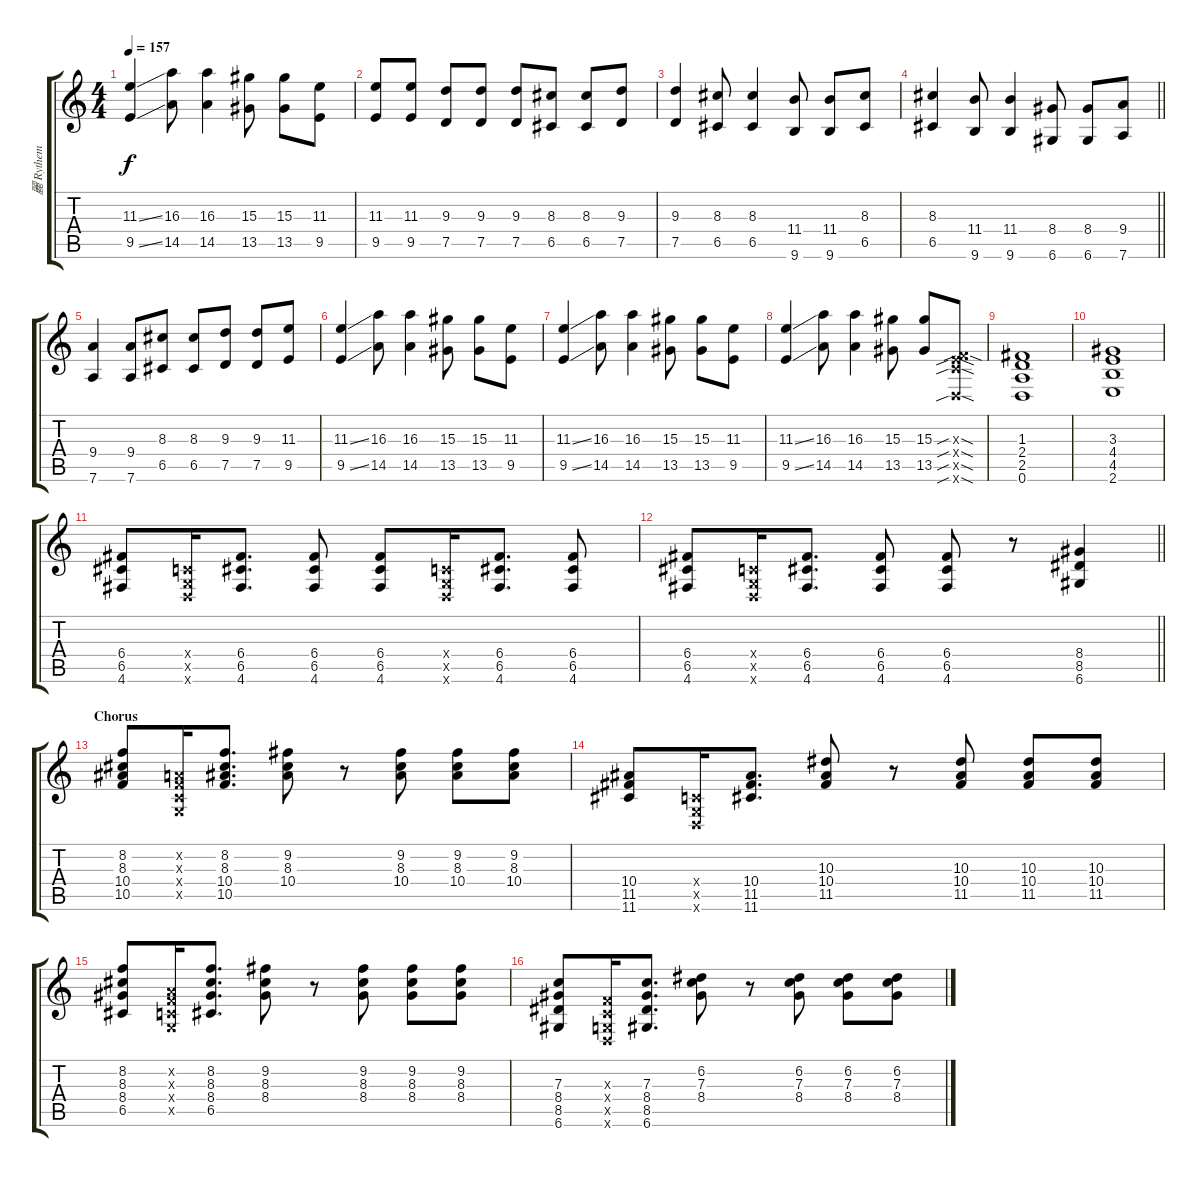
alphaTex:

\track ("麗 Rythem" "麗 Rythem") {instrument distortionguitar}
\staff {score tabs}
\tuning (D4 A3 F3 C3 G2 D2) {hide}
\ts (4 4)
\tempo 157
\clef g2
\ks c
(11.3{ss} 9.5{ss}).4{dy f} (16.3 14.5).8 (16.3 14.5).4 (15.3 13.5).8 (15.3 13.5).8 (11.3 9.5).8 |
(11.3 9.5).8 (11.3 9.5).8 (9.3 7.5).8 (9.3 7.5).8 (9.3 7.5).8 (8.3 6.5).8 (8.3 6.5).8 (9.3 7.5).8 |
(9.3 7.5).4 (8.3 6.5).8 (8.3 6.5).4 (11.4 9.6).8 (11.4 9.6).8 (8.3 6.5).8 |
\barLineRight lightlight
(8.3 6.5).4 (11.4 9.6).8 (11.4 9.6).4 (8.4 6.6).8 (8.4 6.6).8 (9.4 7.6).8 |
\section ("" "")
(9.4 7.6).4 (9.4 7.6).8 (8.3 6.5).8 (8.3 6.5).8 (9.3 7.5).8 (9.3 7.5).8 (11.3 9.5).8 |
(11.3{ss} 9.5{ss}).4 (16.3 14.5).8 (16.3 14.5).4 (15.3 13.5).8 (15.3 13.5).8 (11.3 9.5).8 |
(11.3{ss} 9.5{ss}).4 (16.3 14.5).8 (16.3 14.5).4 (15.3 13.5).8 (15.3 13.5).8 (11.3 9.5).8 |
(11.3{ss} 9.5{ss}).4 (16.3 14.5).8 (16.3 14.5).4 (15.3 13.5).8 (15.3 13.5).8 (0.3{sib sod x} 0.4{sib sod x} 9.5{sib sod x} 0.6{sib sod x}).8 |
(1.3 2.4 2.5 0.6).1 |
(3.3 4.4 4.5 2.6).1 |
(6.4 6.5 4.6).8 (0.4{x} 0.5{x} 0.6{x}).16 (6.4 6.5 4.6).8{d} (6.4 6.5 4.6).8 (6.4 6.5 4.6).8 (0.4{x} 0.5{x} 0.6{x}).16 (6.4 6.5 4.6).8{d} (6.4 6.5 4.6).8 |
\barLineRight lightlight
(6.4 6.5 4.6).8 (0.4{x} 0.5{x} 0.6{x}).16 (6.4 6.5 4.6).8{d} (6.4 6.5 4.6).8 (6.4 6.5 4.6).8 r.8 (8.4 8.5 6.6).4 |
\section ("" "Chorus")
(8.2 8.3 10.4 10.5).8{instrument overdrivenguitar} (0.2{x} 0.3{x} 0.4{x} 0.5{x}).16 (8.2 8.3 10.4 10.5).8{d} (9.2 8.3 10.4).8 r.8 (9.2 8.3 10.4).8 (9.2 8.3 10.4).8 (9.2 8.3 10.4).8 |
(10.4 11.5 11.6).8 (0.4{x} 0.5{x} 0.6{x}).16 (10.4 11.5 11.6).8{d} (10.3 10.4 11.5).8 r.8 (10.3 10.4 11.5).8 (10.3 10.4 11.5).8 (10.3 10.4 11.5).8 |
(8.2 8.3 8.4 6.5).8 (0.2{x} 0.3{x} 0.4{x} 0.5{x}).16 (8.2 8.3 8.4 6.5).8{d} (9.2 8.3 8.4).8 r.8 (9.2 8.3 8.4).8 (9.2 8.3 8.4).8 (9.2 8.3 8.4).8 |
(7.3 8.4 8.5 6.6).8 (0.3{x} 0.4{x} 0.5{x} 0.6{x}).16 (7.3 8.4 8.5 6.6).8{d} (6.2 7.3 8.4).8 r.8 (6.2 7.3 8.4).8 (6.2 7.3 8.4).8 (6.2 7.3 8.4).8
